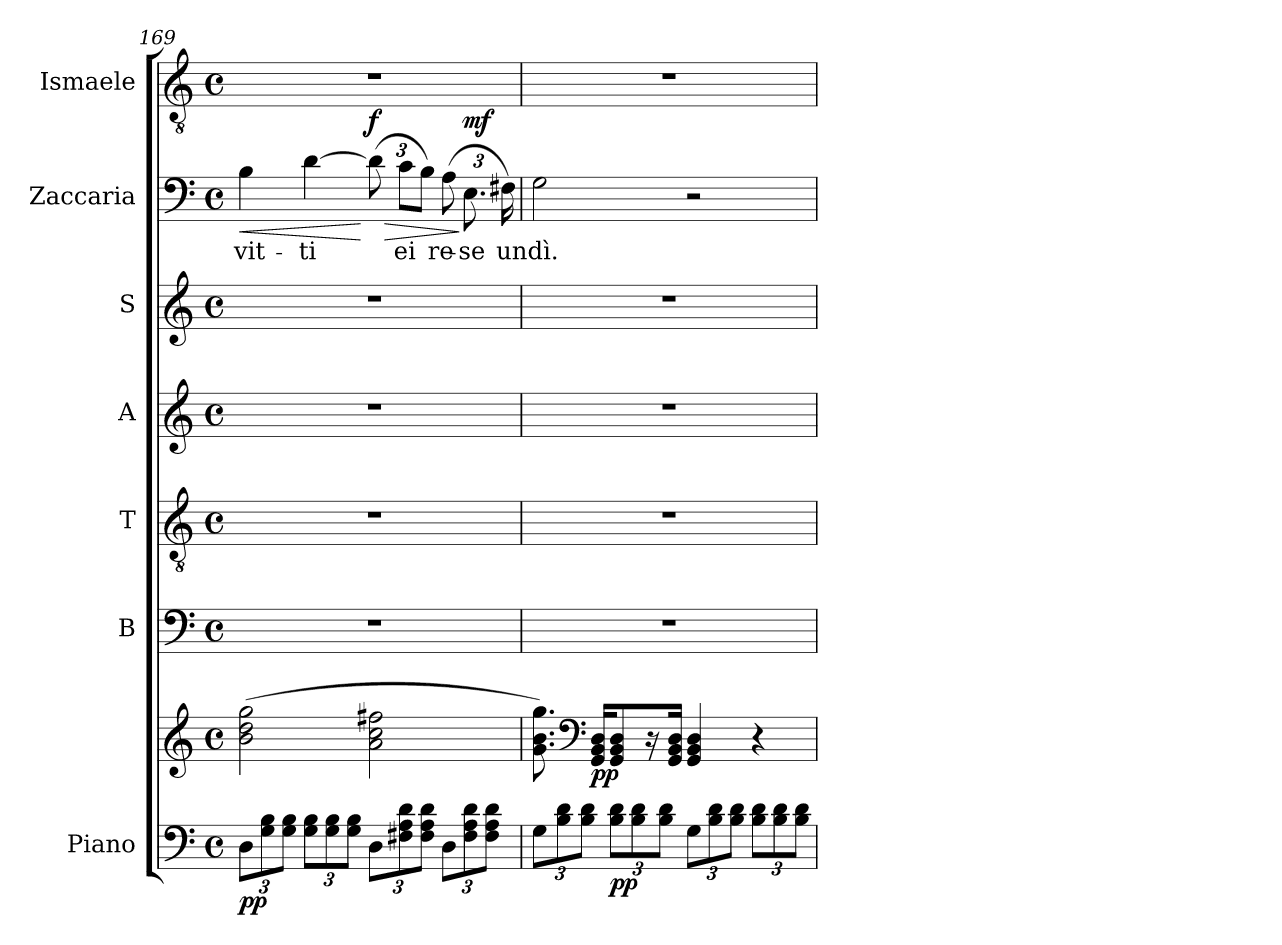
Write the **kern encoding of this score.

**kern	**kern	**dynam	**kern	**kern	**kern	**kern	**kern	**text	**dynam	**kern
*part7	*part7	*part7	*part6	*part5	*part4	*part3	*part2	*part2	*part2	*part1
*staff8	*staff7	*staff7/8	*staff6	*staff5	*staff4	*staff3	*staff2	*staff2	*staff2	*staff1
*I"Piano	*	*	*I"B	*I"T	*I"A	*I"S	*I"Zaccaria	*	*	*I"Ismaele
*I'Pno	*	*	*I'B	*I'T	*I'A	*I'S	*	*	*	*
*clefF4	*clefG2	*	*clefF4	*clefGv2	*clefG2	*clefG2	*clefF4	*	*	*clefGv2
*k[]	*k[]	*	*k[]	*k[]	*k[]	*k[]	*k[]	*	*	*k[]
*M4/4	*M4/4	*	*M4/4	*M4/4	*M4/4	*M4/4	*M4/4	*	*	*M4/4
*met(c)	*met(c)	*	*met(c)	*met(c)	*met(c)	*met(c)	*met(c)	*	*	*met(c)
*Xbrackettup	*	*	*	*	*	*	*	*	*	*
=169	=169	=169	=169	=169	=169	=169	=169	=169	=169	=169
!	!	!LO:DY:b=2	!	!	!	!	!	!LO:LY:b	!LO:HP:b	!
!	!	!LO:DY:n=1:b	!	!	!	!	!	!	!	!
12D\L	(2b\ 2dd\ 2gg\	p p	1r	1r	1r	1r	4B\	-vit-	<	1r
12G\ 12B\	.	.	.	.	.	.	.	.	.	.
12G\ 12B\J	.	.	.	.	.	.	.	.	.	.
!	!	!	!	!	!	!	!	!LO:LY:b	!	!
12G\ 12B\L	.	.	.	.	.	.	[4d\	-ti	.	.
12G\ 12B\	.	.	.	.	.	.	.	.	.	.
12G\ 12B\J	.	.	.	.	.	.	.	.	.	.
*	*	*	*	*	*	*	*Xbrackettup	*	*	*
!	!	!	!	!	!	!	!	!	!LO:HP:n=1:b	!
!	!	!	!	!	!	!	!	!	!LO:DY:n=1:a	!
12D\L	2a\ 2cc\ 2ff#X\	.	.	.	.	.	(12d\]	.	[ > f	.
!	!	!	!	!	!	!	!	!LO:LY:b	!	!
12F#X\ 12A\ 12d\	.	.	.	.	.	.	12c\L	ei	.	.
12F#\ 12A\ 12d\J	.	.	.	.	.	.	12B\J)	.	.	.
!	!	!	!	!	!	!	!	!LO:LY:b	!	!
12D\L	.	.	.	.	.	.	(12A\	re-	.	.
!	!	!	!	!	!	!	!	!LO:LY:b	!LO:DY:n=2:a	!
12F#\ 12A\ 12d\	.	.	.	.	.	.	12.E\	-se	] mf	.
12F#\ 12A\ 12d\J	.	.	.	.	.	.	.	.	.	.
!	!	!	!	!	!	!	!	!LO:LY:b	!	!
.	.	.	.	.	.	.	24F#X\)	un	.	.
!!LO:LB:g=z
=170	=170	=170	=170	=170	=170	=170	=170	=170	=170	=170
!	!	!	!	!	!	!	!	!LO:LY:b	!	!
12G\L	8.g\ 8.b\ 8.gg\)	.	1r	1r	1r	1r	2G\	dì.	.	1r
12B\ 12d\	.	.	.	.	.	.	.	.	.	.
12B\ 12d\J	.	.	.	.	.	.	.	.	.	.
*	*clefF4	*	*	*	*	*	*	*	*	*
!	!	!LO:DY:b	!	!	!	!	!	!	!	!
.	16GG/ 16BB/ 16D/KL	pp	.	.	.	.	.	.	.	.
!	!	!LO:DY:b=2	!	!	!	!	!	!	!	!
12B\ 12d\L	8GG/ 8BB/ 8D/	pp	.	.	.	.	.	.	.	.
12B\ 12d\	.	.	.	.	.	.	.	.	.	.
.	16r	.	.	.	.	.	.	.	.	.
12B\ 12d\J	.	.	.	.	.	.	.	.	.	.
.	16GG/ 16BB/ 16D/Jk	.	.	.	.	.	.	.	.	.
12G\L	4GG/ 4BB/ 4D/	.	.	.	.	.	2r	.	.	.
12B\ 12d\	.	.	.	.	.	.	.	.	.	.
12B\ 12d\J	.	.	.	.	.	.	.	.	.	.
12B\ 12d\L	4r	.	.	.	.	.	.	.	.	.
12B\ 12d\	.	.	.	.	.	.	.	.	.	.
12B\ 12d\J	.	.	.	.	.	.	.	.	.	.
=	=	=	=	=	=	=	=	=	=	=
*-	*-	*-	*-	*-	*-	*-	*-	*-	*-	*-
